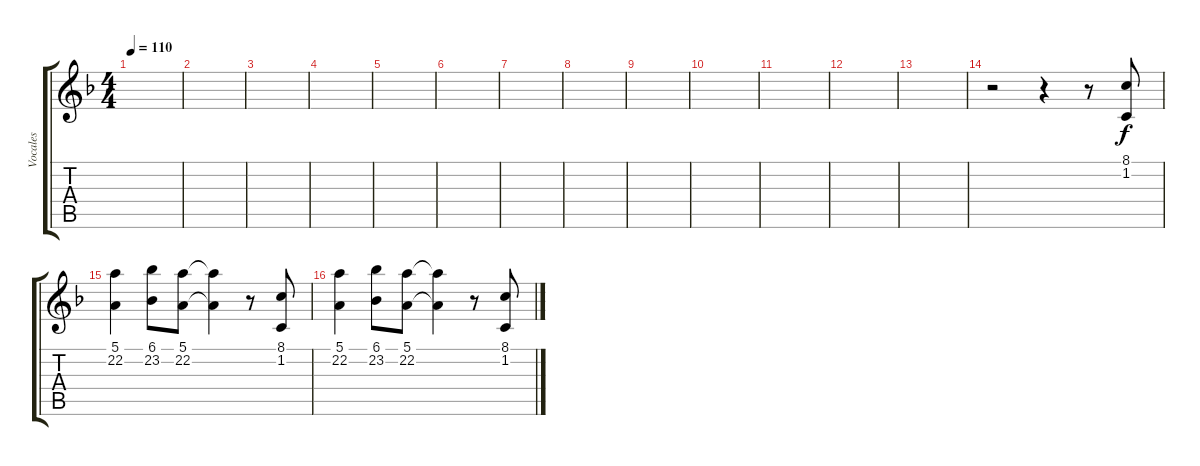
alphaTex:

\track ("Vocales" "Vocales") {instrument pad4choir}
\staff {score tabs}
\tuning (E4 B3 G3 D3 A2 E2) {hide}
\ts (4 4)
\tempo 110
\clef g2
\ks f
|
|
|
|
|
|
|
|
|
|
|
|
|
r.2 r.4 r.8 (8.1 1.2).8 |
(5.1 22.2).4 (6.1 23.2).8 (5.1 22.2).8 (5.1{t} 22.2{t}).4 r.8 (8.1 1.2).8 |
(5.1 22.2).4 (6.1 23.2).8 (5.1 22.2).8 (5.1{t} 22.2{t}).4 r.8 (8.1 1.2).8
